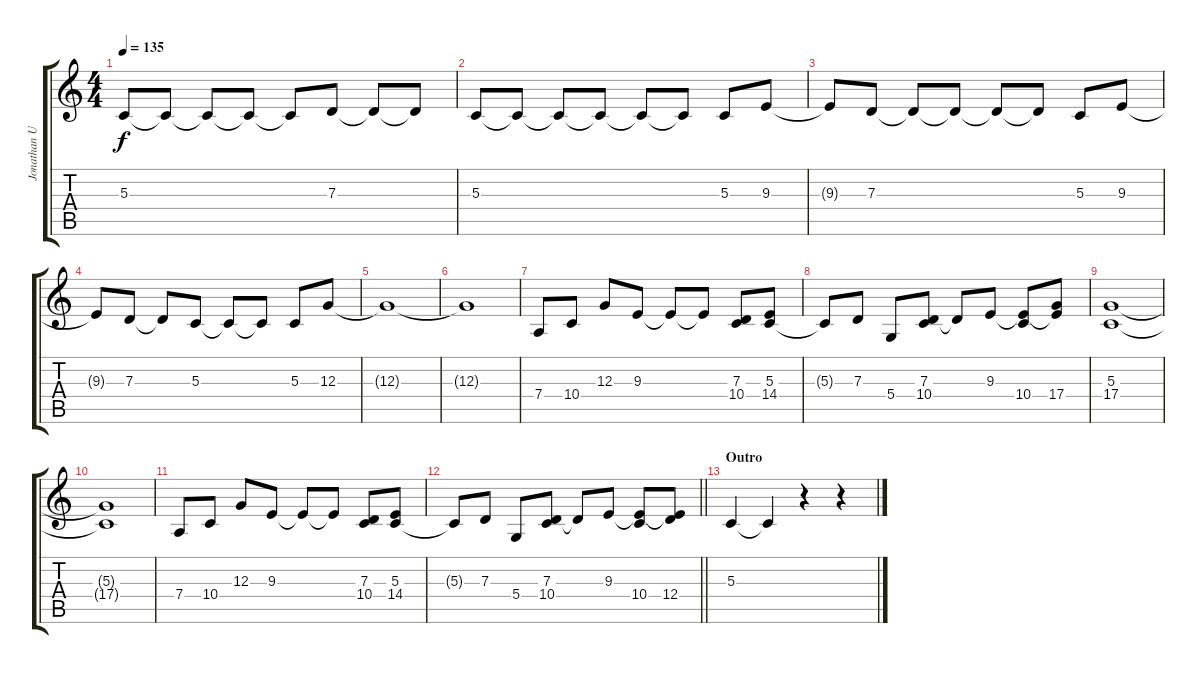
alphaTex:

\track ("Jonathan Underdown (Vocals)" "Jonathan U") {instrument lead2sawtooth}
\staff {score tabs}
\tuning (E4 B3 G3 D3 A2 E2) {hide}
\ts (4 4)
\tempo 135
\clef g2
\ks c
5.3{t}.8{dy f} 5.3{t}.8 5.3{t}.8 5.3{t}.8 5.3{t}.8 7.3.8 7.3{t}.8 7.3{t}.8 |
5.3.8 5.3{t}.8 5.3{t}.8 5.3{t}.8 5.3{t}.8 5.3{t}.8 5.3.8 9.3.8 |
9.3{t}.8 7.3.8 7.3{t}.8 7.3{t}.8 7.3{t}.8 7.3{t}.8 5.3.8 9.3.8 |
9.3{t}.8 7.3.8 7.3{t}.8 5.3.8 5.3{t}.8 5.3{t}.8 5.3.8 12.3.8 |
12.3{t}.1 |
12.3{t}.1 |
7.4.8 10.4.8 12.3.8 9.3.8 9.3{t}.8 9.3{t}.8 (7.3 10.4).8 (5.3 14.4).8 |
5.3{t}.8 7.3.8 5.4.8 (7.3 10.4).8 7.3{t}.8 9.3.8 (9.3{t} 10.4).8 (9.3{t} 17.4).8 |
(5.3 17.4).1 |
(5.3{t} 17.4{t}).1 |
7.4.8 10.4.8 12.3.8 9.3.8 9.3{t}.8 9.3{t}.8 (7.3 10.4).8 (5.3 14.4).8 |
\barLineRight lightlight
5.3{t}.8 7.3.8 5.4.8 (7.3 10.4).8 7.3{t}.8 9.3.8 (9.3{t} 10.4).8 (9.3{t} 12.4).8 |
\section ("" "Outro")
5.3.4 5.3{t}.4 r.4 r.4
